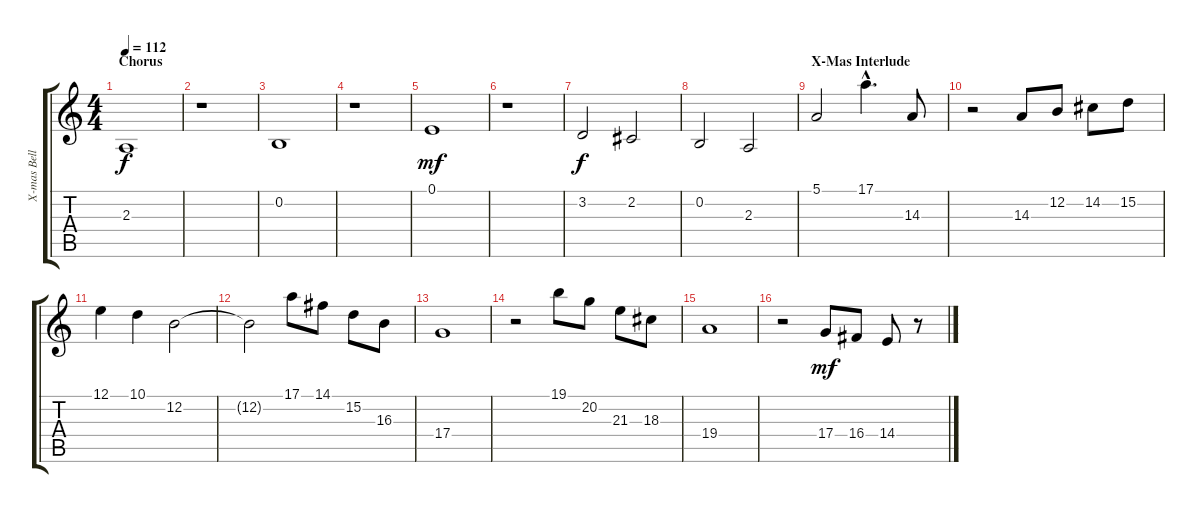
\track ("X-mas Bells" "X-mas Bell") {instrument musicbox}
\staff {score tabs}
\tuning (E4 B3 G3 D3 A2 E2) {hide}
\ts (4 4)
\section ("" "Chorus")
\tempo 112
\clef g2
\ks c
2.3.1{dy f} |
r.1 |
0.2.1 |
r.1 |
0.1.1{dy mf} |
r.1 |
3.2.2{dy f} 2.2.2 |
0.2.2 2.3.2 |
\section ("" "X-Mas Interlude")
5.1.2 17.1{hac}.4{d} 14.3.8 |
r.2 14.3.8 12.2.8 14.2.8 15.2.8 |
12.1.4 10.1.4 12.2.2 |
12.2{t}.2 17.1.8 14.1.8 15.2.8 16.3.8 |
17.4.1 |
r.2 19.1.8 20.2.8 21.3.8 18.3.8 |
19.4.1 |
r.2 17.4.8{dy mf} 16.4.8 14.4.8 r.8
